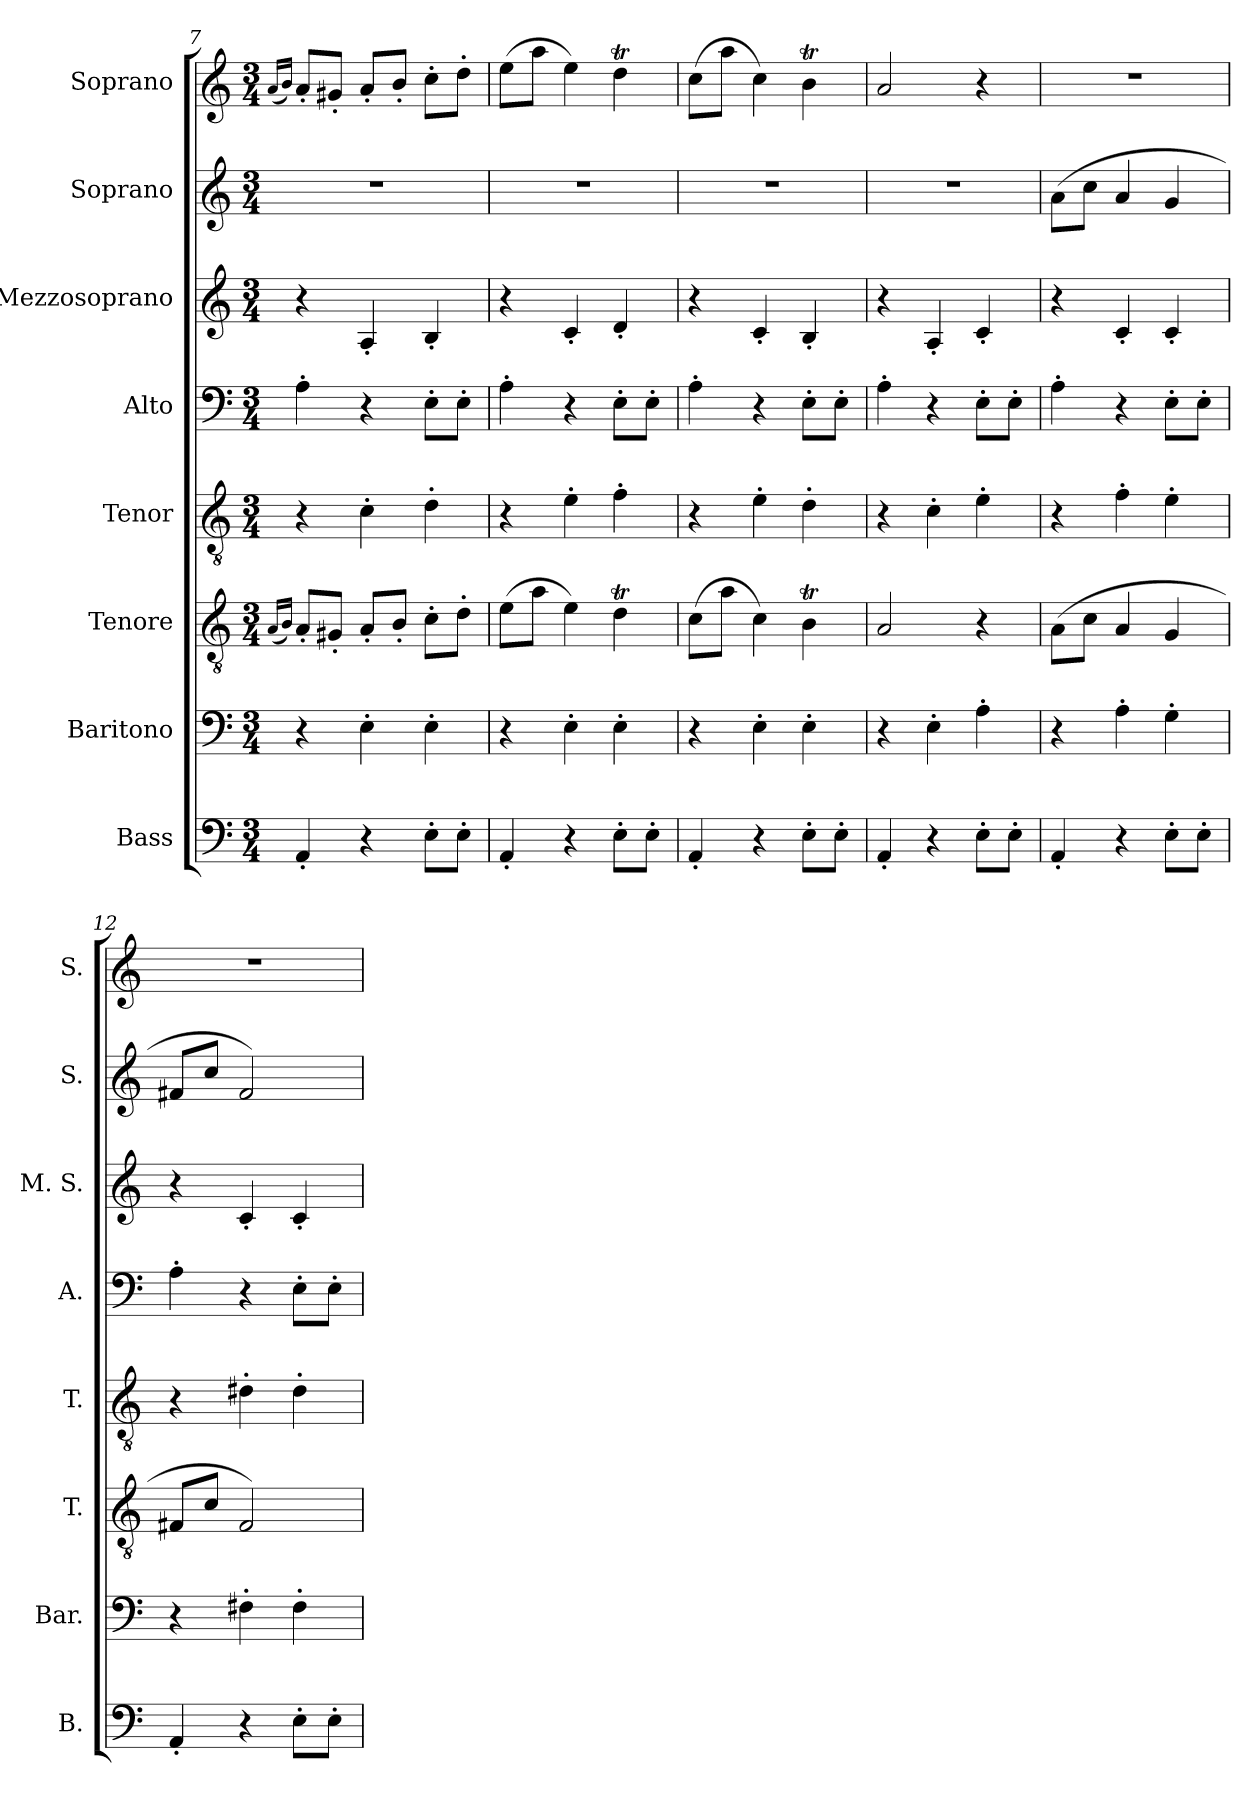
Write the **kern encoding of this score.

**kern	**kern	**kern	**kern	**kern	**kern	**kern	**kern
*part8	*part7	*part6	*part5	*part4	*part3	*part2	*part1
*staff8	*staff7	*staff6	*staff5	*staff4	*staff3	*staff2	*staff1
*I"Bass	*I"Baritono	*I"Tenore	*I"Tenor	*I"Alto	*I"Mezzosoprano	*I"Soprano	*I"Soprano
*I'B.	*I'Bar.	*I'T.	*I'T.	*I'A.	*I'M. S.	*I'S.	*I'S.
*clefF4	*clefF4	*clefGv2	*clefGv2	*clefF4	*clefG2	*clefG2	*clefG2
*k[]	*k[]	*k[]	*k[]	*k[]	*k[]	*k[]	*k[]
*M3/4	*M3/4	*M3/4	*M3/4	*M3/4	*M3/4	*M3/4	*M3/4
=7	=7	=7	=7	=7	=7	=7	=7
.	.	(16qA/LL	.	.	.	.	(16qa/LL
.	.	16qB/JJ)	.	.	.	.	16qb/JJ)
4AA'/	4r	8A'/L	4r	4A'\	4r	2.r	8a'/L
.	.	8G#X'/J	.	.	.	.	8g#X'/J
4r	4E'\	8A'/L	4c'\	4r	4A'/	.	8a'/L
.	.	8B'/J	.	.	.	.	8b'/J
8E'\L	4E'\	8c'\L	4d'\	8E'\L	4B'/	.	8cc'\L
8E'\J	.	8d'\J	.	8E'\J	.	.	8dd'\J
=8	=8	=8	=8	=8	=8	=8	=8
4AA'/	4r	(8e\L	4r	4A'\	4r	2.r	(8ee\L
.	.	8a\J	.	.	.	.	8aa\J
4r	4E'\	4e\)	4e'\	4r	4c'/	.	4ee\)
8E'\L	4E'\	4dT\	4f'\	8E'\L	4d'/	.	4ddT\
8E'\J	.	.	.	8E'\J	.	.	.
=9	=9	=9	=9	=9	=9	=9	=9
4AA'/	4r	(8c\L	4r	4A'\	4r	2.r	(8cc\L
.	.	8a\J	.	.	.	.	8aa\J
4r	4E'\	4c\)	4e'\	4r	4c'/	.	4cc\)
8E'\L	4E'\	4Bt\	4d'\	8E'\L	4B'/	.	4bt\
8E'\J	.	.	.	8E'\J	.	.	.
!!LO:PB:g=z
=10	=10	=10	=10	=10	=10	=10	=10
4AA'/	4r	2A/	4r	4A'\	4r	2.r	2a/
4r	4E'\	.	4c'\	4r	4A'/	.	.
8E'\L	4A'\	4r	4e'\	8E'\L	4c'/	.	4r
8E'\J	.	.	.	8E'\J	.	.	.
=11	=11	=11	=11	=11	=11	=11	=11
4AA'/	4r	(8A\L	4r	4A'\	4r	(>8a\L	2.r
.	.	8c\J	.	.	.	8cc\J	.
4r	4A'\	4A/	4f'\	4r	4c'/	4a/	.
8E'\L	4G'\	4G/	4e'\	8E'\L	4c'/	4g/	.
8E'\J	.	.	.	8E'\J	.	.	.
=12	=12	=12	=12	=12	=12	=12	=12
4AA'/	4r	8F#X/L	4r	4A'\	4r	8f#X/L	2.r
.	.	8c/J	.	.	.	8cc/J	.
4r	4F#X'\	2F#/)	4d#X'\	4r	4c'/	2f#/)	.
8E'\L	4F#'\	.	4d#'\	8E'\L	4c'/	.	.
8E'\J	.	.	.	8E'\J	.	.	.
=	=	=	=	=	=	=	=
*-	*-	*-	*-	*-	*-	*-	*-
